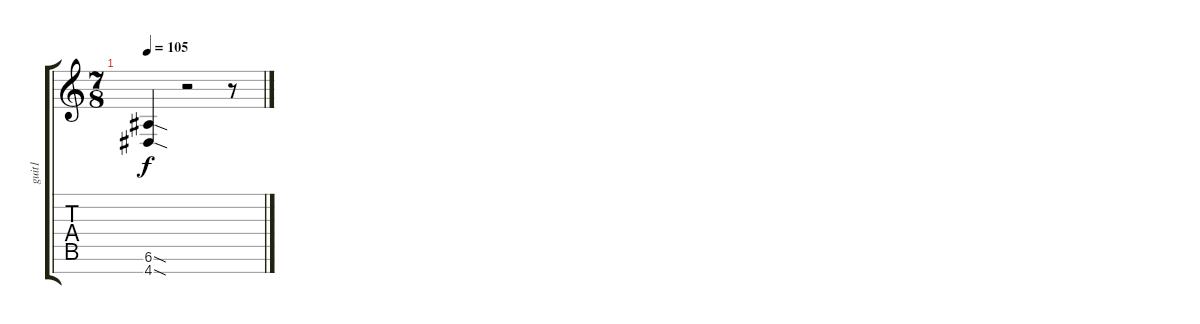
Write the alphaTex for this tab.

\track ("guit1" "guit1") {instrument distortionguitar}
\staff {score tabs}
\tuning (E4 B3 G3 D3 A2 E2 B1) {hide}
\ts (7 8)
\tempo 105
\clef g2
\ks c
(6.6{sod} 4.7{sod}).4{dy f} r.2 r.8
